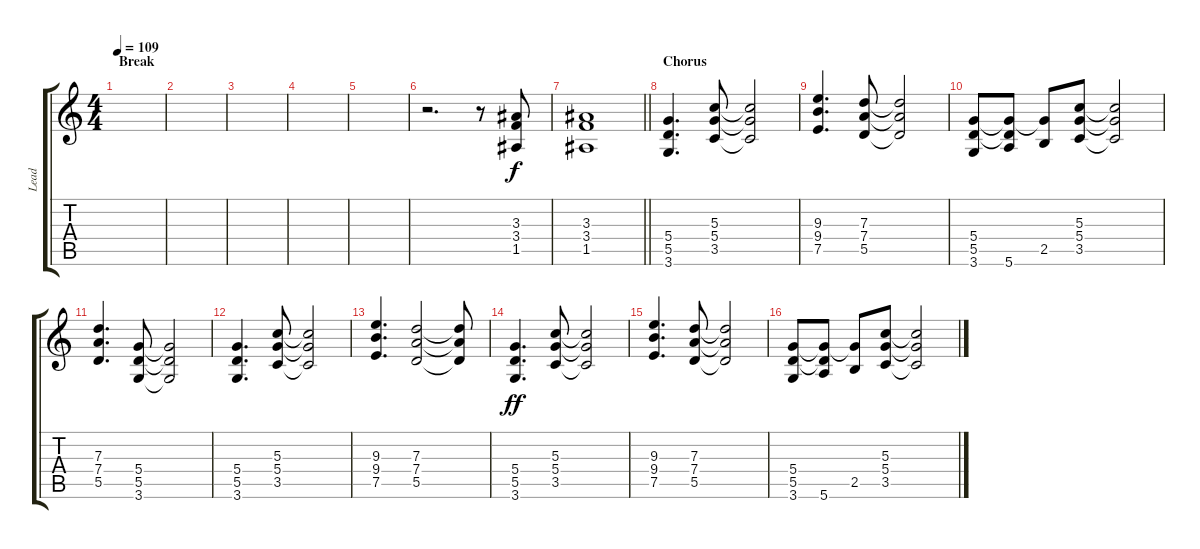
\track ("Lead" "Lead") {instrument overdrivenguitar}
\staff {score tabs}
\tuning (E4 B3 G3 D3 A2 E2) {hide}
\ts (4 4)
\section ("" "Break")
\tempo 109
\clef g2
\ks c
|
|
|
|
|
r.2{d} r.8 (3.3 3.4 1.5).8 |
\barLineRight lightlight
(3.3 3.4 1.5).1 |
\section ("" "Chorus")
(5.4 5.5 3.6).4{d} (5.3 5.4 3.5).8 (5.3{t} 5.4{t} 3.5{t}).2 |
(9.3 9.4 7.5).4{d} (7.3 7.4 5.5).8 (7.3{t} 7.4{t} 5.5{t}).2 |
(5.4 5.5 3.6).8 (5.4{t} 5.5{t} 5.6).8 (5.4{t} 2.5).8 (5.3 5.4 3.5).8 (5.3{t} 5.4{t} 3.5{t}).2 |
(7.3 7.4 5.5).4{d} (5.4 5.5 3.6).8 (5.4{t} 5.5{t} 3.6{t}).2 |
(5.4 5.5 3.6).4{d} (5.3 5.4 3.5).8 (5.3{t} 5.4{t} 3.5{t}).2 |
(9.3 9.4 7.5).4{d} (7.3 7.4 5.5).2 (7.3{t} 7.4{t} 5.5{t}).8{dy f} |
(5.4 5.5 3.6).4{d dy ff} (5.3 5.4 3.5).8 (5.3{t} 5.4{t} 3.5{t}).2 |
(9.3 9.4 7.5).4{d} (7.3 7.4 5.5).8 (7.3{t} 7.4{t} 5.5{t}).2 |
(5.4 5.5 3.6).8 (5.4{t} 5.5{t} 5.6).8 (5.4{t} 2.5).8 (5.3 5.4 3.5).8 (5.3{t} 5.4{t} 3.5{t}).2
